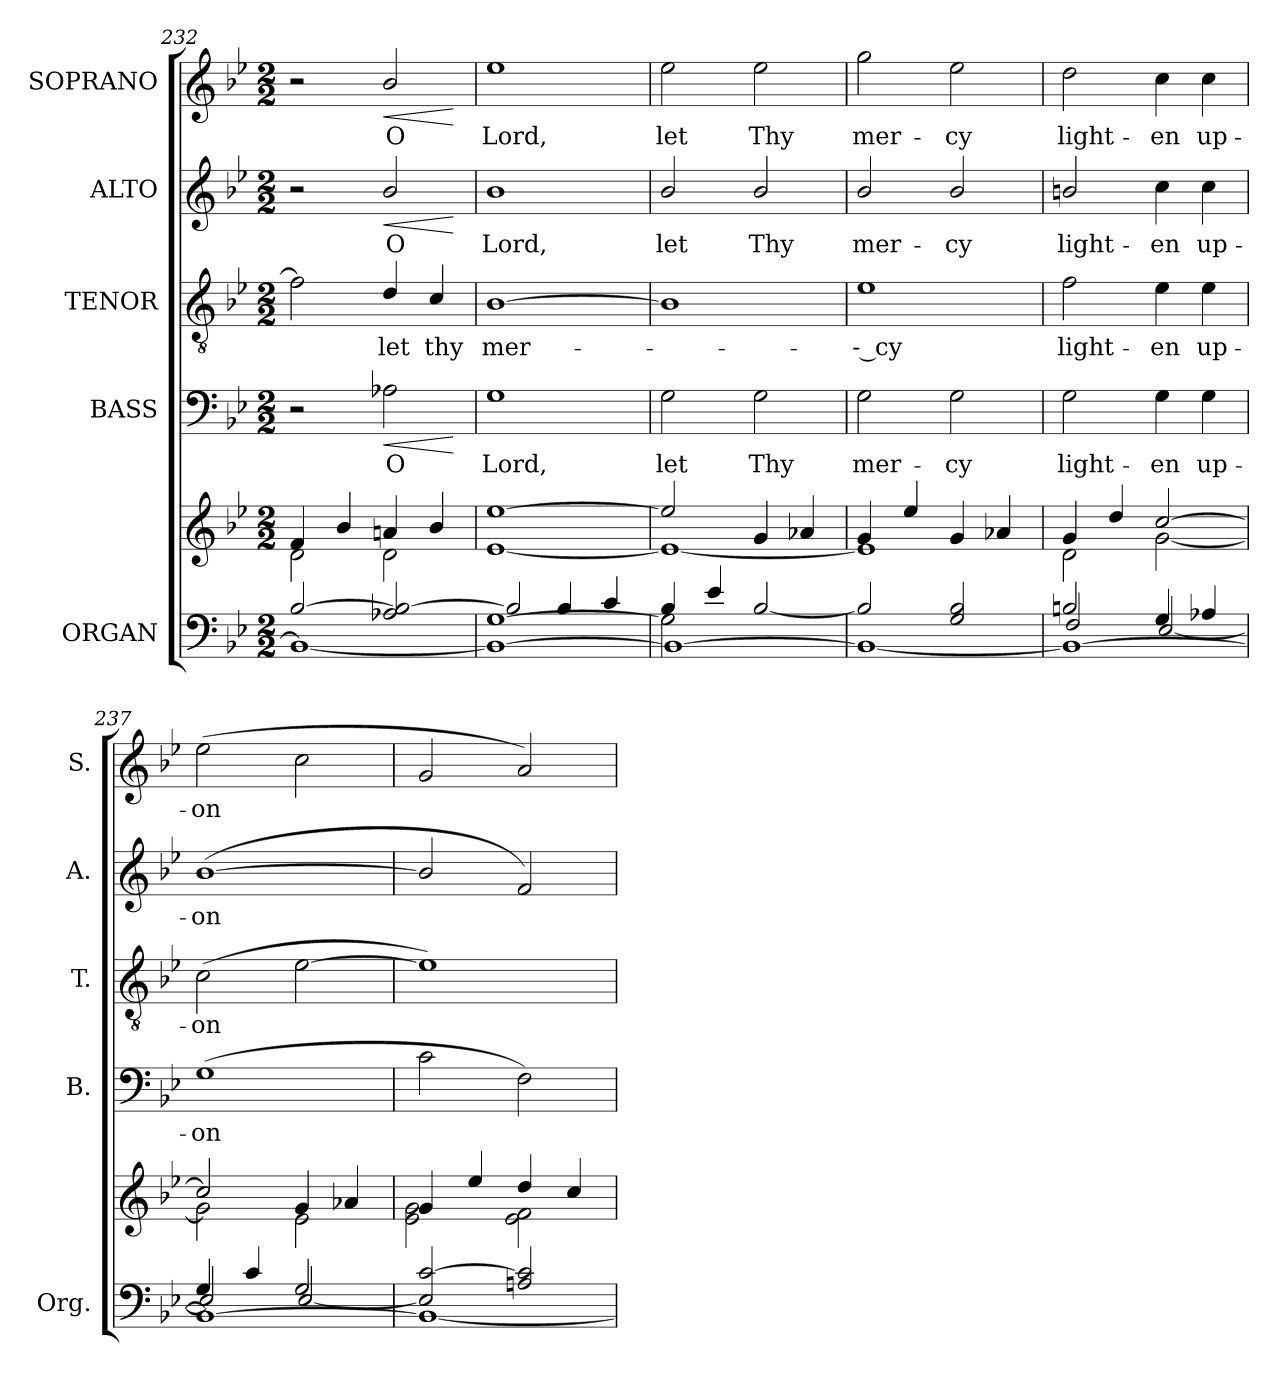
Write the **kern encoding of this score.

**kern	**kern	**kern	**text	**dynam	**kern	**text	**kern	**text	**dynam	**kern	**text	**dynam
*part5	*part5	*part4	*part4	*part4	*part3	*part3	*part2	*part2	*part2	*part1	*part1	*part1
*staff6	*staff5	*staff4	*staff4	*staff4	*staff3	*staff3	*staff2	*staff2	*staff2	*staff1	*staff1	*staff1
*I"ORGAN	*	*I"BASS	*	*	*I"TENOR	*	*I"ALTO	*	*	*I"SOPRANO	*	*
*I'Org.	*	*I'B.	*	*	*I'T.	*	*I'A.	*	*	*I'S.	*	*
*clefF4	*clefG2	*clefF4	*	*	*clefGv2	*	*clefG2	*	*	*clefG2	*	*
*	*	*	*	*	*ITrd7c12	*	*	*	*	*	*	*
*k[b-e-]	*k[b-e-]	*k[b-e-]	*	*	*k[b-e-]	*	*k[b-e-]	*	*	*k[b-e-]	*	*
*B-:	*B-:	*B-:	*	*	*B-:	*	*B-:	*	*	*B-:	*	*
*M2/2	*M2/2	*M2/2	*	*	*M2/2	*	*M2/2	*	*	*M2/2	*	*
=232	=232	=232	=232	=232	=232	=232	=232	=232	=232	=232	=232	=232
*^	*^	*	*	*	*	*	*	*	*	*	*	*
[2B-i/	1BB-i_	4fi/	2di\	2r	.	.	2Fi\]	.	2r	.	.	2r	.	.
.	.	4b-i/	.	.	.	.	.	.	.	.	.	.	.	.
!	!	!	!	!	!LO:LY:b:color=#000000	!LO:HP:b	!	!	!	!	!	!	!	!
!	!	!	!	!	!	!	!	!LO:LY:b:color=#000000	!	!	!	!	!	!
!	!	!	!	!	!	!	!	!	!	!LO:LY:b:color=#000000	!LO:HP:b	!	!	!
!	!	!	!	!	!	!	!	!	!	!	!	!	!LO:LY:b:color=#000000	!LO:HP:b
2A-Xi/ 2B-i_	.	4ani/	2di\	2A-Xi\	O	<	4Di/	let	2b-i/	O	<	2b-i/	O	<
!	!	!	!	!	!	!	!	!LO:LY:b:color=#000000	!	!	!	!	!	!
.	.	4b-i/	.	.	.	.	4Ci/	thy	.	.	.	.	.	.
*v	*v	*	*	*	*	*	*	*	*	*	*	*	*	*
*	*v	*v	*	*	*	*	*	*	*	*	*	*	*
.	.	.	.	[	.	.	.	.	[	.	.	[
=233	=233	=233	=233	=233	=233	=233	=233	=233	=233	=233	=233	=233
*^	*^	*	*	*	*	*	*	*	*	*	*	*
*	*^	*	*	*	*	*	*	*	*	*	*	*	*	*
!	!	!	!	!	!	!LO:LY:b:color=#000000	!	!	!	!	!	!	!	!	!
!	!	!	!	!	!	!	!	!	!LO:LY:b:color=#000000	!	!	!	!	!	!
!	!	!	!	!	!	!	!	!	!	!	!LO:LY:b:color=#000000	!	!	!	!
!	!	!	!	!	!	!	!	!	!	!	!	!	!	!LO:LY:b:color=#000000	!
[1Gi	2B-i/]	1BB-i_	[1ee-i	[1e-i	1Gi	Lord,	.	[1BB-i	mer-	1b-i	Lord,	.	1ee-i	Lord,	.
.	4B-i/	.	.	.	.	.	.	.	.	.	.	.	.	.	.
.	4ci/	.	.	.	.	.	.	.	.	.	.	.	.	.	.
=234	=234	=234	=234	=234	=234	=234	=234	=234	=234	=234	=234	=234	=234	=234	=234
!	!	!	!	!	!	!LO:LY:b:color=#000000	!	!	!	!	!	!	!	!	!
!	!	!	!	!	!	!	!	!	!	!	!LO:LY:b:color=#000000	!	!	!	!
!	!	!	!	!	!	!	!	!	!	!	!	!	!	!LO:LY:b:color=#000000	!
2Gi\]	4B-i/	1BB-i_	2ee-i/]	1e-i_	2Gi\	let	.	1BB-i]	.	2b-i/	let	.	2ee-i\	let	.
.	4e-i/	.	.	.	.	.	.	.	.	.	.	.	.	.	.
!	!	!	!	!	!	!LO:LY:b:color=#000000	!	!	!	!	!	!	!	!	!
!	!	!	!	!	!	!	!	!	!	!	!LO:LY:b:color=#000000	!	!	!	!
!	!	!	!	!	!	!	!	!	!	!	!	!	!	!LO:LY:b:color=#000000	!
2ryy	[2B-i/	.	4gi/	.	2Gi\	Thy	.	.	.	2b-i/	Thy	.	2ee-i\	Thy	.
.	.	.	4a-Xi/	.	.	.	.	.	.	.	.	.	.	.	.
*	*v	*v	*	*	*	*	*	*	*	*	*	*	*	*	*
!!LO:LB:g=z
=235	=235	=235	=235	=235	=235	=235	=235	=235	=235	=235	=235	=235	=235	=235
!	!	!	!	!	!LO:LY:b:color=#000000	!	!	!	!	!	!	!	!	!
!	!	!	!	!	!	!	!	!LO:LY:b:color=#000000	!	!	!	!	!	!
!	!	!	!	!	!	!	!	!	!	!LO:LY:b:color=#000000	!	!	!	!
!	!	!	!	!	!	!	!	!	!	!	!	!	!LO:LY:b:color=#000000	!
2B-i/]	1BB-i_	4gi/	1e-i]	2Gi\	mer-	.	1E-i	-- cy	2b-i/	mer-	.	2ggi\	mer-	.
.	.	4ee-i/	.	.	.	.	.	.	.	.	.	.	.	.
!	!	!	!	!	!LO:LY:b:color=#000000	!	!	!	!	!	!	!	!	!
!	!	!	!	!	!	!	!	!	!	!LO:LY:b:color=#000000	!	!	!	!
!	!	!	!	!	!	!	!	!	!	!	!	!	!LO:LY:b:color=#000000	!
2Gi/ 2B-i	.	4gi/	.	2Gi\	-cy	.	.	.	2b-i/	-cy	.	2ee-i\	-cy	.
.	.	4a-Xi/	.	.	.	.	.	.	.	.	.	.	.	.
=236	=236	=236	=236	=236	=236	=236	=236	=236	=236	=236	=236	=236	=236	=236
*	*^	*	*	*	*	*	*	*	*	*	*	*	*	*
!	!	!	!	!	!	!LO:LY:b:color=#000000	!	!	!	!	!	!	!	!	!
!	!	!	!	!	!	!	!	!	!LO:LY:b:color=#000000	!	!	!	!	!	!
!	!	!	!	!	!	!	!	!	!	!	!LO:LY:b:color=#000000	!	!	!	!
!	!	!	!	!	!	!	!	!	!	!	!	!	!	!LO:LY:b:color=#000000	!
2Bni/	2Fi/	1BB-i_	4gi/	2di\	2Gi\	light-	.	2Fi\	light-	2bni/	light-	.	2ddi\	light-	.
.	.	.	4ddi/	.	.	.	.	.	.	.	.	.	.	.	.
!	!	!	!	!	!	!LO:LY:b:color=#000000	!	!	!	!	!	!	!	!	!
!	!	!	!	!	!	!	!	!	!LO:LY:b:color=#000000	!	!	!	!	!	!
!	!	!	!	!	!	!	!	!	!	!	!LO:LY:b:color=#000000	!	!	!	!
!	!	!	!	!	!	!	!	!	!	!	!	!	!	!LO:LY:b:color=#000000	!
4Gi/	[2E-i/	.	[2cci/	[2gi\	4Gi\	-en	.	4E-i\	-en	4cci\	-en	.	4cci\	-en	.
!	!	!	!	!	!	!LO:LY:b:color=#000000	!	!	!	!	!	!	!	!	!
!	!	!	!	!	!	!	!	!	!LO:LY:b:color=#000000	!	!	!	!	!	!
!	!	!	!	!	!	!	!	!	!	!	!LO:LY:b:color=#000000	!	!	!	!
!	!	!	!	!	!	!	!	!	!	!	!	!	!	!LO:LY:b:color=#000000	!
4A-Xi/	.	.	.	.	4Gi\	up-	.	4E-i\	up-	4cci\	up-	.	4cci\	up-	.
=237	=237	=237	=237	=237	=237	=237	=237	=237	=237	=237	=237	=237	=237	=237	=237
!	!	!	!	!	!	!LO:LY:b:color=#000000	!	!	!	!	!	!	!	!	!
!	!	!	!	!	!	!	!	!	!LO:LY:b:color=#000000	!	!	!	!	!	!
!	!	!	!	!	!	!	!	!	!	!	!LO:LY:b:color=#000000	!	!	!	!
!	!	!	!	!	!	!	!	!	!	!	!	!	!	!LO:LY:b:color=#000000	!
4Gi/	2E-i/]	1BB-i_	2cci/]	2gi\]	(1Gi	-on	.	(2Ci\	-on	([1b-i	-on	.	(2ee-i\	-on	.
4ci/	.	.	.	.	.	.	.	.	.	.	.	.	.	.	.
2Gi/	[2E-i/	.	4gi/	2e-i\	.	.	.	[2E-i\	.	.	.	.	2cci\	.	.
.	.	.	4a-Xi/	.	.	.	.	.	.	.	.	.	.	.	.
*	*v	*v	*	*	*	*	*	*	*	*	*	*	*	*	*
=238	=238	=238	=238	=238	=238	=238	=238	=238	=238	=238	=238	=238	=238	=238
2E-i/] [2ci	1BB-i_	4gi/	2e-i\ 2gi	2ci\	.	.	1E-i])	.	2b-i/]	.	.	2gi/	.	.
.	.	4ee-i/	.	.	.	.	.	.	.	.	.	.	.	.
2Ani/ 2ci]	.	4ddi/	2e-i\ 2fi	2Fi\)	.	.	.	.	2fi/)	.	.	2ai/)	.	.
.	.	4cci/	.	.	.	.	.	.	.	.	.	.	.	.
*v	*v	*	*	*	*	*	*	*	*	*	*	*	*	*
*	*v	*v	*	*	*	*	*	*	*	*	*	*	*
=	=	=	=	=	=	=	=	=	=	=	=	=
*-	*-	*-	*-	*-	*-	*-	*-	*-	*-	*-	*-	*-
